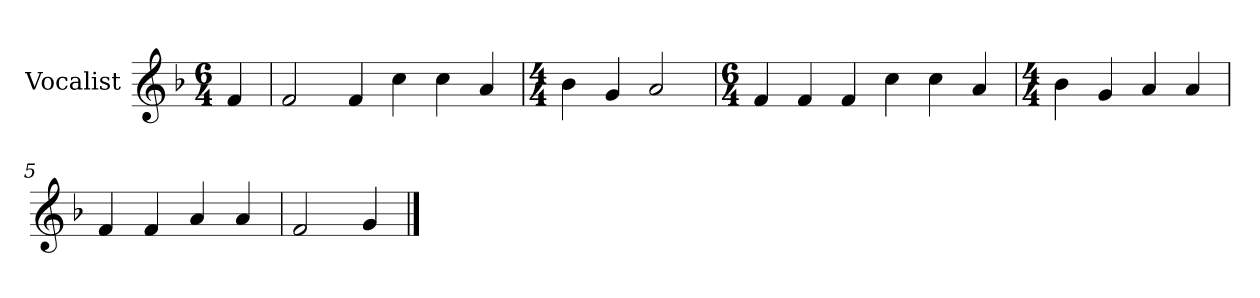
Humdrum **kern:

**kern
*part1
*staff1
*I"Vocalist
*k[b-]
*F:
*M6/4
=
4f
=1
2f
4f
4cc
4cc
4a
=2
*M4/4
4b-
4g
2a
=3
*M6/4
4f
4f
4f
4cc
4cc
4a
=4
*M4/4
4b-
4g
4a
4a
=5
4f
4f
4a
4a
=6
2f
4g
==
*-
